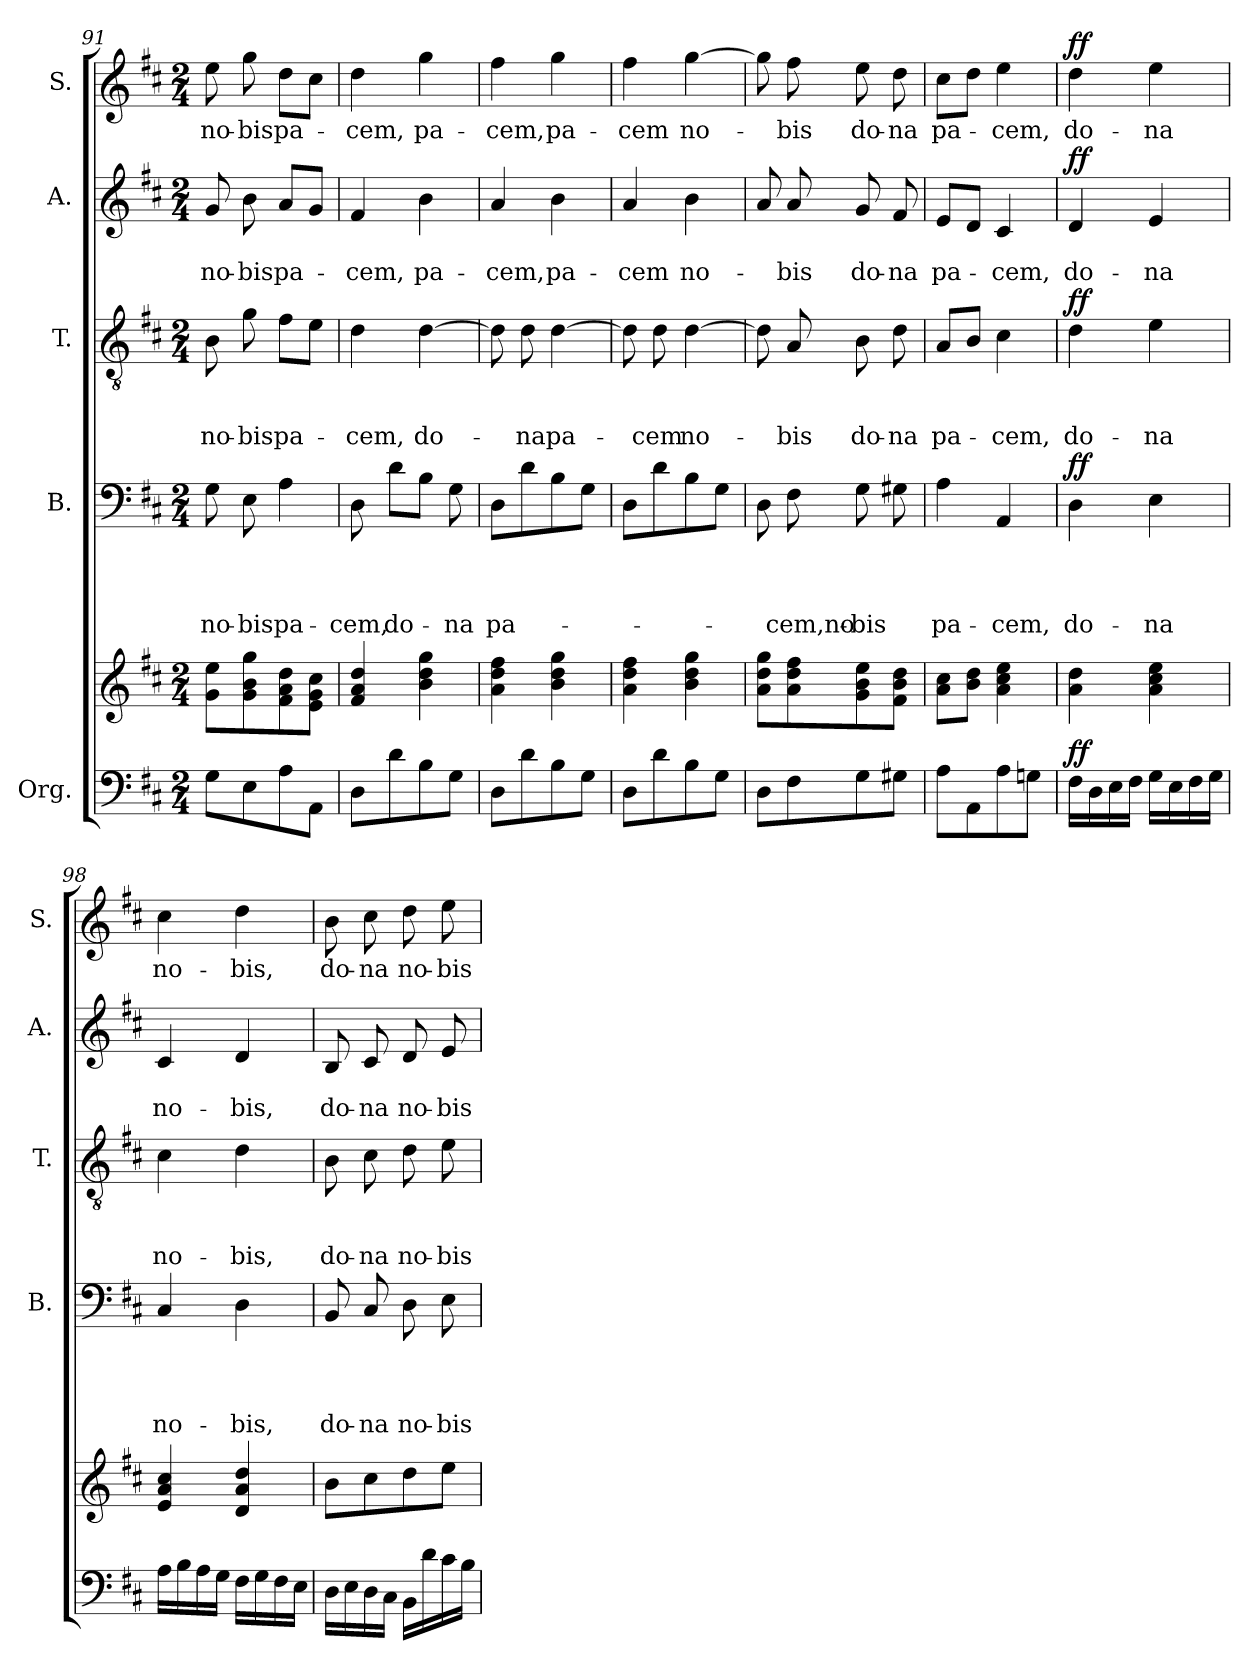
**kern	**kern	**dynam	**kern	**text	**text	**text	**text	**dynam	**kern	**text	**text	**text	**dynam	**kern	**text	**text	**dynam	**kern	**text	**dynam
*part5	*part5	*part5	*part4	*part4	*part4	*part4	*part4	*part4	*part3	*part3	*part3	*part3	*part3	*part2	*part2	*part2	*part2	*part1	*part1	*part1
*staff6	*staff5	*staff5/6	*staff4	*staff4	*staff4	*staff4	*staff4	*staff4	*staff3	*staff3	*staff3	*staff3	*staff3	*staff2	*staff2	*staff2	*staff2	*staff1	*staff1	*staff1
*I"Org.	*	*	*I"B.	*	*	*	*	*	*I"T.	*	*	*	*	*I"A.	*	*	*	*I"S.	*	*
*	*	*	*I'B.	*	*	*	*	*	*I'T.	*	*	*	*	*I'A.	*	*	*	*I'S.	*	*
!!LO:PB:g=z
*clefF4	*clefG2	*	*clefF4	*	*	*	*	*	*clefGv2	*	*	*	*	*clefG2	*	*	*	*clefG2	*	*
*k[f#c#]	*k[f#c#]	*	*k[f#c#]	*	*	*	*	*	*k[f#c#]	*	*	*	*	*k[f#c#]	*	*	*	*k[f#c#]	*	*
*D:	*D:	*	*D:	*	*	*	*	*	*D:	*	*	*	*	*D:	*	*	*	*D:	*	*
*M2/4	*M2/4	*	*M2/4	*	*	*	*	*	*M2/4	*	*	*	*	*M2/4	*	*	*	*M2/4	*	*
=91	=91	=91	=91	=91	=91	=91	=91	=91	=91	=91	=91	=91	=91	=91	=91	=91	=91	=91	=91	=91
!	!	!	!	!	!	!	!LO:LY:b	!	!	!	!	!LO:LY:b	!	!	!	!LO:LY:b	!	!	!LO:LY:b	!
8G\L	8g\ 8ee\L	.	8G\	.	.	.	no-	.	8B\	.	.	no-	.	8g/	.	no-	.	8ee\	no-	.
!	!	!	!	!	!	!	!LO:LY:b	!	!	!	!	!LO:LY:b	!	!	!	!LO:LY:b	!	!	!LO:LY:b	!
8E\	8g\ 8b\ 8gg\	.	8E\	.	.	.	-bis	.	8g\	.	.	-bis	.	8b\	.	-bis	.	8gg\	-bis	.
!	!	!	!	!	!	!	!LO:LY:b	!	!	!	!	!LO:LY:b	!	!	!	!LO:LY:b	!	!	!LO:LY:b	!
8A\	8f#\ 8a\ 8dd\	.	4A\	.	.	.	pa-	.	8f#\L	.	.	pa-	.	8a/L	.	pa-	.	8dd\L	pa-	.
8AA\J	8e\ 8g\ 8cc#\J	.	.	.	.	.	.	.	8e\J	.	.	.	.	8g/J	.	.	.	8cc#\J	.	.
=92	=92	=92	=92	=92	=92	=92	=92	=92	=92	=92	=92	=92	=92	=92	=92	=92	=92	=92	=92	=92
!	!	!	!	!	!	!	!LO:LY:b	!	!	!	!	!LO:LY:b	!	!	!	!LO:LY:b	!	!	!LO:LY:b	!
8D\L	4f#/ 4a/ 4dd/	.	8D\	.	.	.	-cem,	.	4d\	.	.	-cem,	.	4f#/	.	-cem,	.	4dd\	-cem,	.
!	!	!	!	!	!	!	!LO:LY:b	!	!	!	!	!	!	!	!	!	!	!	!	!
8d\	.	.	8d\L	.	.	.	do-	.	.	.	.	.	.	.	.	.	.	.	.	.
!	!	!	!	!	!	!	!	!	!	!	!	!LO:LY:b	!	!	!	!LO:LY:b	!	!	!LO:LY:b	!
8B\	4b\ 4dd\ 4gg\	.	8B\J	.	.	.	.	.	[>4d\	.	.	do-	.	4b\	.	pa-	.	4gg\	pa-	.
!	!	!	!	!	!	!	!LO:LY:b	!	!	!	!	!	!	!	!	!	!	!	!	!
8G\J	.	.	8G\	.	.	.	-na	.	.	.	.	.	.	.	.	.	.	.	.	.
=93	=93	=93	=93	=93	=93	=93	=93	=93	=93	=93	=93	=93	=93	=93	=93	=93	=93	=93	=93	=93
!	!	!	!	!	!	!	!LO:LY:b	!	!	!	!	!	!	!	!	!LO:LY:b	!	!	!LO:LY:b	!
8D\L	4a\ 4dd\ 4ff#\	.	8D\L	.	.	.	pa-	.	8d\]	.	.	.	.	4a/	.	-cem,	.	4ff#\	-cem,	.
!	!	!	!	!	!	!	!	!	!	!	!	!LO:LY:b	!	!	!	!	!	!	!	!
8d\	.	.	8d\	.	.	.	.	.	8d\	.	.	-na	.	.	.	.	.	.	.	.
!	!	!	!	!	!	!	!	!	!	!	!	!LO:LY:b	!	!	!	!LO:LY:b	!	!	!LO:LY:b	!
8B\	4b\ 4dd\ 4gg\	.	8B\	.	.	.	.	.	[>4d\	.	.	pa-	.	4b\	.	pa-	.	4gg\	pa-	.
8G\J	.	.	8G\J	.	.	.	.	.	.	.	.	.	.	.	.	.	.	.	.	.
=94	=94	=94	=94	=94	=94	=94	=94	=94	=94	=94	=94	=94	=94	=94	=94	=94	=94	=94	=94	=94
!	!	!	!	!	!	!	!	!	!	!	!	!	!	!	!	!LO:LY:b	!	!	!LO:LY:b	!
8D\L	4a\ 4dd\ 4ff#\	.	8D\L	.	.	.	.	.	8d\]	.	.	.	.	4a/	.	-cem	.	4ff#\	-cem	.
!	!	!	!	!	!	!	!	!	!	!	!	!LO:LY:b	!	!	!	!	!	!	!	!
8d\	.	.	8d\	.	.	.	.	.	8d\	.	.	-cem	.	.	.	.	.	.	.	.
!	!	!	!	!	!	!	!	!	!	!	!	!LO:LY:b	!	!	!	!LO:LY:b	!	!	!LO:LY:b	!
8B\	4b\ 4dd\ 4gg\	.	8B\	.	.	.	.	.	[>4d\	.	.	no-	.	4b\	.	no-	.	[>4gg\	no-	.
8G\J	.	.	8G\J	.	.	.	.	.	.	.	.	.	.	.	.	.	.	.	.	.
=95	=95	=95	=95	=95	=95	=95	=95	=95	=95	=95	=95	=95	=95	=95	=95	=95	=95	=95	=95	=95
8D\L	8a\ 8dd\ 8gg\L	.	8D\	.	.	.	.	.	8d\]	.	.	.	.	8a/	.	.	.	8gg\]	.	.
!	!	!	!	!	!	!	!LO:LY:b	!	!	!	!	!LO:LY:b	!	!	!	!LO:LY:b	!	!	!LO:LY:b	!
8F#\	8a\ 8dd\ 8ff#\	.	8F#\	.	.	.	-cem,no-	.	8A/	.	.	-bis	.	8a/	.	-bis	.	8ff#\	-bis	.
!	!	!	!	!	!	!	!LO:LY:b	!	!	!	!	!LO:LY:b	!	!	!	!LO:LY:b	!	!	!LO:LY:b	!
8G\	8g\ 8b\ 8ee\	.	8G\	.	.	.	-bis	.	8B\	.	.	do-	.	8g/	.	do-	.	8ee\	do-	.
!	!	!	!	!	!	!	!	!	!	!	!	!LO:LY:b	!	!	!	!LO:LY:b	!	!	!LO:LY:b	!
8G#X\J	8f#\ 8b\ 8dd\J	.	8G#X\	.	.	.	.	.	8d\	.	.	-na	.	8f#/	.	-na	.	8dd\	-na	.
=96	=96	=96	=96	=96	=96	=96	=96	=96	=96	=96	=96	=96	=96	=96	=96	=96	=96	=96	=96	=96
!	!	!	!	!	!	!	!LO:LY:b	!	!	!	!	!LO:LY:b	!	!	!	!LO:LY:b	!	!	!LO:LY:b	!
8A\L	8a\ 8cc#\L	.	4A\	.	.	.	pa-	.	8A/L	.	.	pa-	.	8e/L	.	pa-	.	8cc#\L	pa-	.
8AA\	8b\ 8dd\J	.	.	.	.	.	.	.	8B/J	.	.	.	.	8d/J	.	.	.	8dd\J	.	.
!	!	!	!	!	!	!	!LO:LY:b	!	!	!	!	!LO:LY:b	!	!	!	!LO:LY:b	!	!	!LO:LY:b	!
8A\	4a\ 4cc#\ 4ee\	.	4AA/	.	.	.	-cem,	.	4c#\	.	.	-cem,	.	4c#/	.	-cem,	.	4ee\	-cem,	.
8Gn\J	.	.	.	.	.	.	.	.	.	.	.	.	.	.	.	.	.	.	.	.
=97	=97	=97	=97	=97	=97	=97	=97	=97	=97	=97	=97	=97	=97	=97	=97	=97	=97	=97	=97	=97
!	!	!LO:DY:a=2	!	!	!	!	!LO:LY:b	!LO:DY:a	!	!	!	!LO:LY:b	!LO:DY:a	!	!	!LO:LY:b	!LO:DY:a	!	!LO:LY:b	!LO:DY:a
16F#\LL	4a\ 4dd\	ff	4D\	.	.	.	do-	ff	4d\	.	.	do-	ff	4d/	.	do-	ff	4dd\	do-	ff
16D\	.	.	.	.	.	.	.	.	.	.	.	.	.	.	.	.	.	.	.	.
16E\	.	.	.	.	.	.	.	.	.	.	.	.	.	.	.	.	.	.	.	.
16F#\JJ	.	.	.	.	.	.	.	.	.	.	.	.	.	.	.	.	.	.	.	.
!	!	!	!	!	!	!	!LO:LY:b	!	!	!	!	!LO:LY:b	!	!	!	!LO:LY:b	!	!	!LO:LY:b	!
16G\LL	4a\ 4cc#\ 4ee\	.	4E\	.	.	.	-na	.	4e\	.	.	-na	.	4e/	.	-na	.	4ee\	-na	.
16E\	.	.	.	.	.	.	.	.	.	.	.	.	.	.	.	.	.	.	.	.
16F#\	.	.	.	.	.	.	.	.	.	.	.	.	.	.	.	.	.	.	.	.
16G\JJ	.	.	.	.	.	.	.	.	.	.	.	.	.	.	.	.	.	.	.	.
=98	=98	=98	=98	=98	=98	=98	=98	=98	=98	=98	=98	=98	=98	=98	=98	=98	=98	=98	=98	=98
!	!	!	!	!	!	!	!LO:LY:b	!	!	!	!	!LO:LY:b	!	!	!	!LO:LY:b	!	!	!LO:LY:b	!
16A\LL	4e/ 4a/ 4cc#/	.	4C#/	.	.	.	no-	.	4c#\	.	.	no-	.	4c#/	.	no-	.	4cc#\	no-	.
16B\	.	.	.	.	.	.	.	.	.	.	.	.	.	.	.	.	.	.	.	.
16A\	.	.	.	.	.	.	.	.	.	.	.	.	.	.	.	.	.	.	.	.
16G\JJ	.	.	.	.	.	.	.	.	.	.	.	.	.	.	.	.	.	.	.	.
!	!	!	!	!	!	!	!LO:LY:b	!	!	!	!	!LO:LY:b	!	!	!	!LO:LY:b	!	!	!LO:LY:b	!
16F#\LL	4d/ 4a/ 4dd/	.	4D\	.	.	.	-bis,	.	4d\	.	.	-bis,	.	4d/	.	-bis,	.	4dd\	-bis,	.
16G\	.	.	.	.	.	.	.	.	.	.	.	.	.	.	.	.	.	.	.	.
16F#\	.	.	.	.	.	.	.	.	.	.	.	.	.	.	.	.	.	.	.	.
16E\JJ	.	.	.	.	.	.	.	.	.	.	.	.	.	.	.	.	.	.	.	.
=99	=99	=99	=99	=99	=99	=99	=99	=99	=99	=99	=99	=99	=99	=99	=99	=99	=99	=99	=99	=99
!	!	!	!	!	!	!	!LO:LY:b	!	!	!	!	!LO:LY:b	!	!	!	!LO:LY:b	!	!	!LO:LY:b	!
16D\LL	8b\L	.	8BB/	.	.	.	do-	.	8B\	.	.	do-	.	8B/	.	do-	.	8b\	do-	.
16E\	.	.	.	.	.	.	.	.	.	.	.	.	.	.	.	.	.	.	.	.
!	!	!	!	!	!	!	!LO:LY:b	!	!	!	!	!LO:LY:b	!	!	!	!LO:LY:b	!	!	!LO:LY:b	!
16D\	8cc#\	.	8C#/	.	.	.	-na	.	8c#\	.	.	-na	.	8c#/	.	-na	.	8cc#\	-na	.
16C#\JJ	.	.	.	.	.	.	.	.	.	.	.	.	.	.	.	.	.	.	.	.
!	!	!	!	!	!	!	!LO:LY:b	!	!	!	!	!LO:LY:b	!	!	!	!LO:LY:b	!	!	!LO:LY:b	!
16BB\LL	8dd\	.	8D\	.	.	.	no-	.	8d\	.	.	no-	.	8d/	.	no-	.	8dd\	no-	.
16d\	.	.	.	.	.	.	.	.	.	.	.	.	.	.	.	.	.	.	.	.
!	!	!	!	!	!	!	!LO:LY:b	!	!	!	!	!LO:LY:b	!	!	!	!LO:LY:b	!	!	!LO:LY:b	!
16c#\	8ee\J	.	8E\	.	.	.	-bis	.	8e\	.	.	-bis	.	8e/	.	-bis	.	8ee\	-bis	.
16B\JJ	.	.	.	.	.	.	.	.	.	.	.	.	.	.	.	.	.	.	.	.
=	=	=	=	=	=	=	=	=	=	=	=	=	=	=	=	=	=	=	=	=
*-	*-	*-	*-	*-	*-	*-	*-	*-	*-	*-	*-	*-	*-	*-	*-	*-	*-	*-	*-	*-
